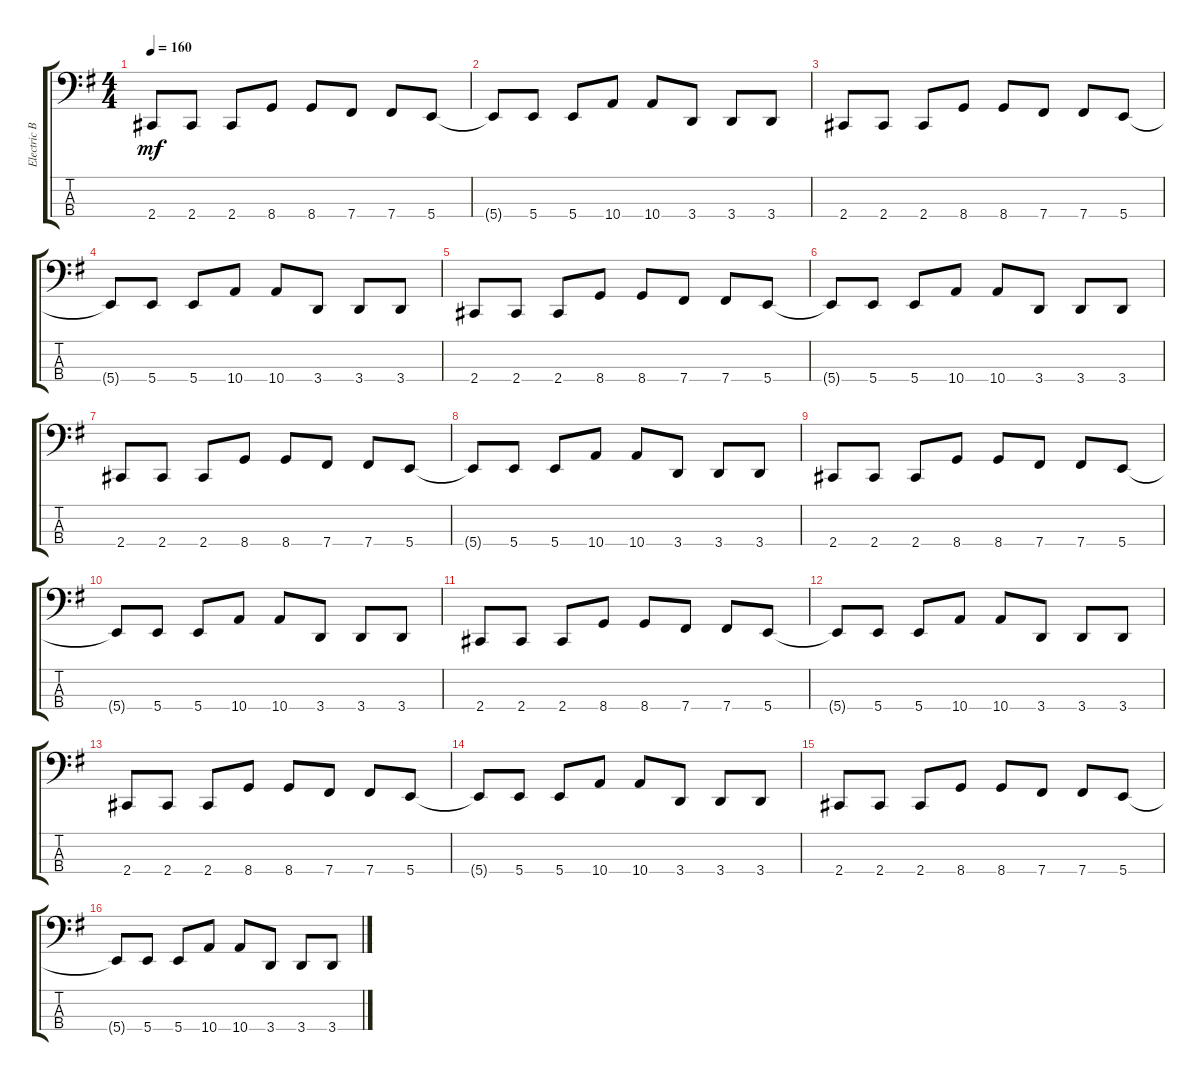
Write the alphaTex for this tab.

\track ("Electric Bass <REITA>" "Electric B") {instrument electricbassfinger}
\staff {score tabs}
\tuning (C2 G1 D1 B0) {hide}
\ts (4 4)
\section ("" "")
\tempo 160
\clef f4
\ks g
2.4.8{dy mf} 2.4.8 2.4.8 8.4.8 8.4.8 7.4.8 7.4.8 5.4.8 |
5.4{t}.8 5.4.8 5.4.8 10.4.8 10.4.8 3.4.8 3.4.8 3.4.8 |
2.4.8 2.4.8 2.4.8 8.4.8 8.4.8 7.4.8 7.4.8 5.4.8 |
5.4{t}.8 5.4.8 5.4.8 10.4.8 10.4.8 3.4.8 3.4.8 3.4.8 |
2.4.8 2.4.8 2.4.8 8.4.8 8.4.8 7.4.8 7.4.8 5.4.8 |
5.4{t}.8 5.4.8 5.4.8 10.4.8 10.4.8 3.4.8 3.4.8 3.4.8 |
2.4.8 2.4.8 2.4.8 8.4.8 8.4.8 7.4.8 7.4.8 5.4.8 |
5.4{t}.8 5.4.8 5.4.8 10.4.8 10.4.8 3.4.8 3.4.8 3.4.8 |
2.4.8 2.4.8 2.4.8 8.4.8 8.4.8 7.4.8 7.4.8 5.4.8 |
5.4{t}.8 5.4.8 5.4.8 10.4.8 10.4.8 3.4.8 3.4.8 3.4.8 |
2.4.8 2.4.8 2.4.8 8.4.8 8.4.8 7.4.8 7.4.8 5.4.8 |
5.4{t}.8 5.4.8 5.4.8 10.4.8 10.4.8 3.4.8 3.4.8 3.4.8 |
2.4.8 2.4.8 2.4.8 8.4.8 8.4.8 7.4.8 7.4.8 5.4.8 |
5.4{t}.8 5.4.8 5.4.8 10.4.8 10.4.8 3.4.8 3.4.8 3.4.8 |
2.4.8 2.4.8 2.4.8 8.4.8 8.4.8 7.4.8 7.4.8 5.4.8 |
5.4{t}.8 5.4.8 5.4.8 10.4.8 10.4.8 3.4.8 3.4.8 3.4.8
